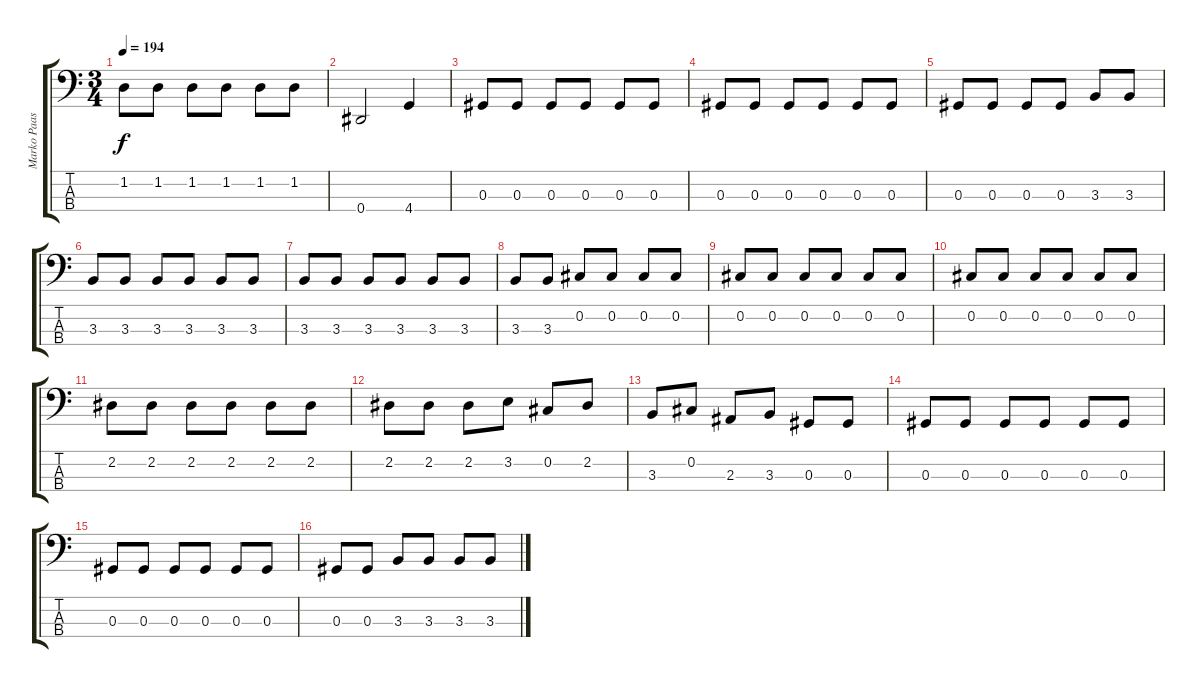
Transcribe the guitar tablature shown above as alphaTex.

\track ("Marko Paasikoski" "Marko Paas") {instrument electricbasspick}
\staff {score tabs}
\tuning (Gb2 Db2 Ab1 Eb1) {hide}
\ts (3 4)
\tempo 194
\clef f4
\ks c
1.2.8{dy f} 1.2.8 1.2.8 1.2.8 1.2.8 1.2.8 |
0.4.2 4.4.4 |
0.3.8 0.3.8 0.3.8 0.3.8 0.3.8 0.3.8 |
0.3.8 0.3.8 0.3.8 0.3.8 0.3.8 0.3.8 |
0.3.8 0.3.8 0.3.8 0.3.8 3.3.8 3.3.8 |
3.3.8 3.3.8 3.3.8 3.3.8 3.3.8 3.3.8 |
3.3.8 3.3.8 3.3.8 3.3.8 3.3.8 3.3.8 |
3.3.8 3.3.8 0.2.8 0.2.8 0.2.8 0.2.8 |
0.2.8 0.2.8 0.2.8 0.2.8 0.2.8 0.2.8 |
0.2.8 0.2.8 0.2.8 0.2.8 0.2.8 0.2.8 |
2.2.8 2.2.8 2.2.8 2.2.8 2.2.8 2.2.8 |
2.2.8 2.2.8 2.2.8 3.2.8 0.2.8 2.2.8 |
3.3.8 0.2.8 2.3.8 3.3.8 0.3.8 0.3.8 |
0.3.8 0.3.8 0.3.8 0.3.8 0.3.8 0.3.8 |
0.3.8 0.3.8 0.3.8 0.3.8 0.3.8 0.3.8 |
0.3.8 0.3.8 3.3.8 3.3.8 3.3.8 3.3.8
